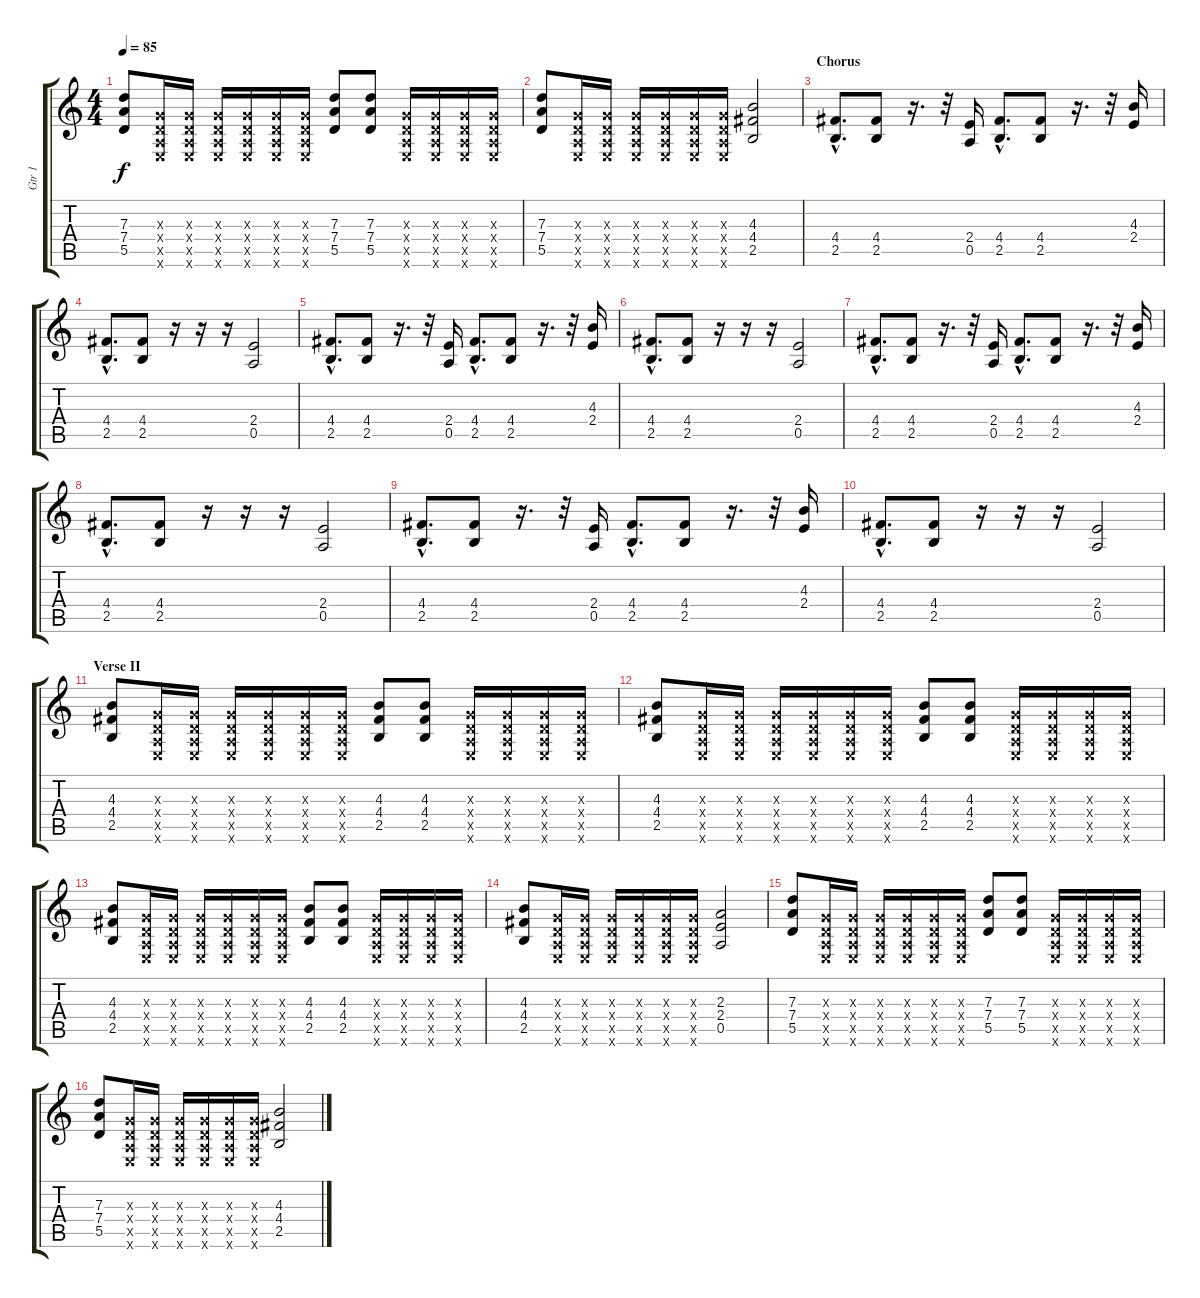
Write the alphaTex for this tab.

\track ("Gtr 1" "Gtr 1") {instrument overdrivenguitar}
\staff {score tabs}
\tuning (E4 B3 G3 D3 A2 E2) {hide}
\ts (4 4)
\tempo 85
\clef g2
\ks c
(7.3 7.4 5.5).8{dy f} (0.3{x} 0.4{x} 0.5{x} 0.6{x}).16 (0.3{x} 0.4{x} 0.5{x} 0.6{x}).16 (0.3{x} 0.4{x} 0.5{x} 0.6{x}).16 (0.3{x} 0.4{x} 0.5{x} 0.6{x}).16 (0.3{x} 0.4{x} 0.5{x} 0.6{x}).16 (0.3{x} 0.4{x} 0.5{x} 0.6{x}).16 (7.3 7.4 5.5).8 (7.3 7.4 5.5).8 (0.3{x} 0.4{x} 0.5{x} 0.6{x}).16 (0.3{x} 0.4{x} 0.5{x} 0.6{x}).16 (0.3{x} 0.4{x} 0.5{x} 0.6{x}).16 (0.3{x} 0.4{x} 0.5{x} 0.6{x}).16 |
(7.3 7.4 5.5).8 (0.3{x} 0.4{x} 0.5{x} 0.6{x}).16 (0.3{x} 0.4{x} 0.5{x} 0.6{x}).16 (0.3{x} 0.4{x} 0.5{x} 0.6{x}).16 (0.3{x} 0.4{x} 0.5{x} 0.6{x}).16 (0.3{x} 0.4{x} 0.5{x} 0.6{x}).16 (0.3{x} 0.4{x} 0.5{x} 0.6{x}).16 (4.3 4.4 2.5).2 |
\section ("" "Chorus")
(4.4{hac} 2.5{hac}).8{d} (4.4 2.5).8 r.16{d} r.32 (2.4 0.5).16 (4.4{hac} 2.5{hac}).8{d} (4.4 2.5).8 r.16{d} r.32 (4.3 2.4).16 |
(4.4{hac} 2.5{hac}).8{d} (4.4 2.5).8 r.16 r.16 r.16 (2.4 0.5).2 |
(4.4{hac} 2.5{hac}).8{d} (4.4 2.5).8 r.16{d} r.32 (2.4 0.5).16 (4.4{hac} 2.5{hac}).8{d} (4.4 2.5).8 r.16{d} r.32 (4.3 2.4).16 |
(4.4{hac} 2.5{hac}).8{d} (4.4 2.5).8 r.16 r.16 r.16 (2.4 0.5).2 |
(4.4{hac} 2.5{hac}).8{d} (4.4 2.5).8 r.16{d} r.32 (2.4 0.5).16 (4.4{hac} 2.5{hac}).8{d} (4.4 2.5).8 r.16{d} r.32 (4.3 2.4).16 |
(4.4{hac} 2.5{hac}).8{d} (4.4 2.5).8 r.16 r.16 r.16 (2.4 0.5).2 |
(4.4{hac} 2.5{hac}).8{d} (4.4 2.5).8 r.16{d} r.32 (2.4 0.5).16 (4.4{hac} 2.5{hac}).8{d} (4.4 2.5).8 r.16{d} r.32 (4.3 2.4).16 |
(4.4{hac} 2.5{hac}).8{d} (4.4 2.5).8 r.16 r.16 r.16 (2.4 0.5).2 |
\section ("" "Verse II")
(4.3 4.4 2.5).8 (0.3{x} 0.4{x} 0.5{x} 0.6{x}).16 (0.3{x} 0.4{x} 0.5{x} 0.6{x}).16 (0.3{x} 0.4{x} 0.5{x} 0.6{x}).16 (0.3{x} 0.4{x} 0.5{x} 0.6{x}).16 (0.3{x} 0.4{x} 0.5{x} 0.6{x}).16 (0.3{x} 0.4{x} 0.5{x} 0.6{x}).16 (4.3 4.4 2.5).8 (4.3 4.4 2.5).8 (0.3{x} 0.4{x} 0.5{x} 0.6{x}).16 (0.3{x} 0.4{x} 0.5{x} 0.6{x}).16 (0.3{x} 0.4{x} 0.5{x} 0.6{x}).16 (0.3{x} 0.4{x} 0.5{x} 0.6{x}).16 |
(4.3 4.4 2.5).8 (0.3{x} 0.4{x} 0.5{x} 0.6{x}).16 (0.3{x} 0.4{x} 0.5{x} 0.6{x}).16 (0.3{x} 0.4{x} 0.5{x} 0.6{x}).16 (0.3{x} 0.4{x} 0.5{x} 0.6{x}).16 (0.3{x} 0.4{x} 0.5{x} 0.6{x}).16 (0.3{x} 0.4{x} 0.5{x} 0.6{x}).16 (4.3 4.4 2.5).8 (4.3 4.4 2.5).8 (0.3{x} 0.4{x} 0.5{x} 0.6{x}).16 (0.3{x} 0.4{x} 0.5{x} 0.6{x}).16 (0.3{x} 0.4{x} 0.5{x} 0.6{x}).16 (0.3{x} 0.4{x} 0.5{x} 0.6{x}).16 |
(4.3 4.4 2.5).8 (0.3{x} 0.4{x} 0.5{x} 0.6{x}).16 (0.3{x} 0.4{x} 0.5{x} 0.6{x}).16 (0.3{x} 0.4{x} 0.5{x} 0.6{x}).16 (0.3{x} 0.4{x} 0.5{x} 0.6{x}).16 (0.3{x} 0.4{x} 0.5{x} 0.6{x}).16 (0.3{x} 0.4{x} 0.5{x} 0.6{x}).16 (4.3 4.4 2.5).8 (4.3 4.4 2.5).8 (0.3{x} 0.4{x} 0.5{x} 0.6{x}).16 (0.3{x} 0.4{x} 0.5{x} 0.6{x}).16 (0.3{x} 0.4{x} 0.5{x} 0.6{x}).16 (0.3{x} 0.4{x} 0.5{x} 0.6{x}).16 |
(4.3 4.4 2.5).8 (0.3{x} 0.4{x} 0.5{x} 0.6{x}).16 (0.3{x} 0.4{x} 0.5{x} 0.6{x}).16 (0.3{x} 0.4{x} 0.5{x} 0.6{x}).16 (0.3{x} 0.4{x} 0.5{x} 0.6{x}).16 (0.3{x} 0.4{x} 0.5{x} 0.6{x}).16 (0.3{x} 0.4{x} 0.5{x} 0.6{x}).16 (2.3 2.4 0.5).2 |
(7.3 7.4 5.5).8 (0.3{x} 0.4{x} 0.5{x} 0.6{x}).16 (0.3{x} 0.4{x} 0.5{x} 0.6{x}).16 (0.3{x} 0.4{x} 0.5{x} 0.6{x}).16 (0.3{x} 0.4{x} 0.5{x} 0.6{x}).16 (0.3{x} 0.4{x} 0.5{x} 0.6{x}).16 (0.3{x} 0.4{x} 0.5{x} 0.6{x}).16 (7.3 7.4 5.5).8 (7.3 7.4 5.5).8 (0.3{x} 0.4{x} 0.5{x} 0.6{x}).16 (0.3{x} 0.4{x} 0.5{x} 0.6{x}).16 (0.3{x} 0.4{x} 0.5{x} 0.6{x}).16 (0.3{x} 0.4{x} 0.5{x} 0.6{x}).16 |
(7.3 7.4 5.5).8 (0.3{x} 0.4{x} 0.5{x} 0.6{x}).16 (0.3{x} 0.4{x} 0.5{x} 0.6{x}).16 (0.3{x} 0.4{x} 0.5{x} 0.6{x}).16 (0.3{x} 0.4{x} 0.5{x} 0.6{x}).16 (0.3{x} 0.4{x} 0.5{x} 0.6{x}).16 (0.3{x} 0.4{x} 0.5{x} 0.6{x}).16 (4.3 4.4 2.5).2
